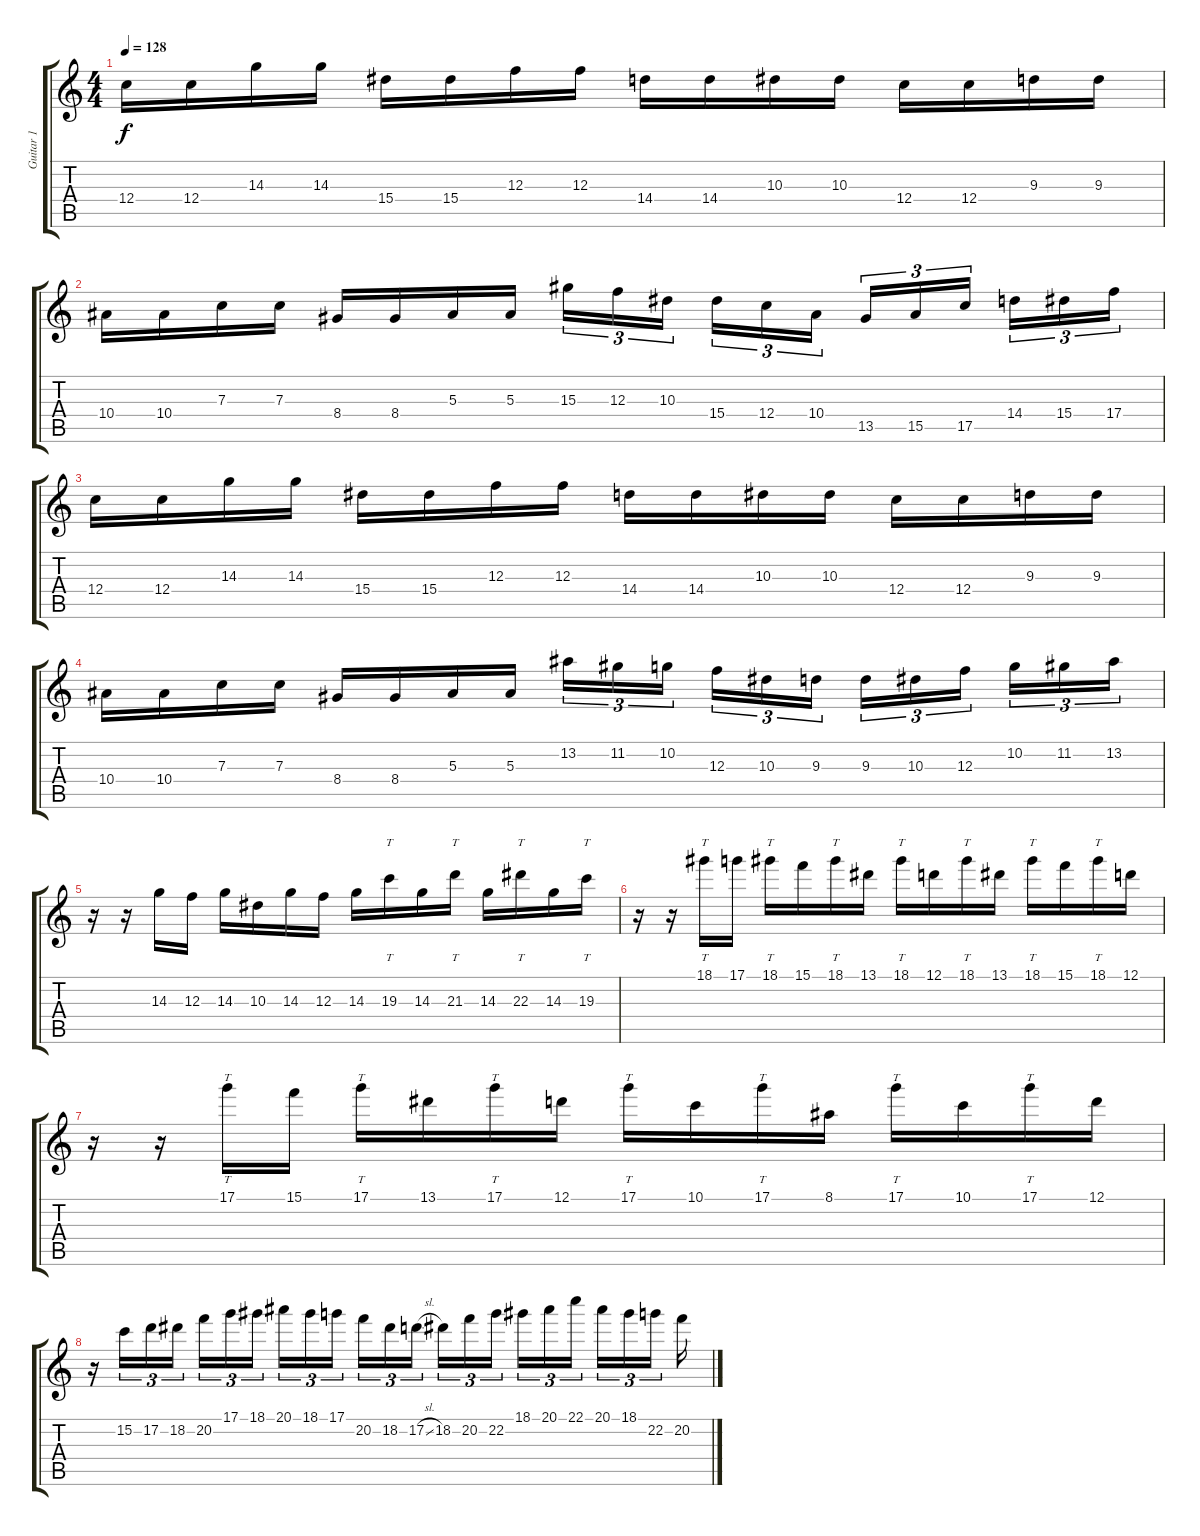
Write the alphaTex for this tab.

\track ("Guitar 1" "Guitar 1") {instrument distortionguitar}
\staff {score tabs}
\tuning (D4 A3 F3 C3 G2 C2) {hide}
\ts (4 4)
\tempo 128
\clef g2
\ks c
12.4.16{dy f} 12.4.16 14.3.16 14.3.16 15.4.16 15.4.16 12.3.16 12.3.16 14.4.16 14.4.16 10.3.16 10.3.16 12.4.16 12.4.16 9.3.16 9.3.16 |
10.4.16 10.4.16 7.3.16 7.3.16 8.4.16 8.4.16 5.3.16 5.3.16 15.3.16{tu (3 2)} 12.3.16{tu (3 2)} 10.3.16{tu (3 2) beam splitsecondary} 15.4.16{tu (3 2)} 12.4.16{tu (3 2)} 10.4.16{tu (3 2)} 13.5.16{tu (3 2)} 15.5.16{tu (3 2)} 17.5.16{tu (3 2) beam splitsecondary} 14.4.16{tu (3 2)} 15.4.16{tu (3 2)} 17.4.16{tu (3 2)} |
12.4.16 12.4.16 14.3.16 14.3.16 15.4.16 15.4.16 12.3.16 12.3.16 14.4.16 14.4.16 10.3.16 10.3.16 12.4.16 12.4.16 9.3.16 9.3.16 |
10.4.16 10.4.16 7.3.16 7.3.16 8.4.16 8.4.16 5.3.16 5.3.16 13.2.16{tu (3 2)} 11.2.16{tu (3 2)} 10.2.16{tu (3 2) beam splitsecondary} 12.3.16{tu (3 2)} 10.3.16{tu (3 2)} 9.3.16{tu (3 2)} 9.3.16{tu (3 2)} 10.3.16{tu (3 2)} 12.3.16{tu (3 2) beam splitsecondary} 10.2.16{tu (3 2)} 11.2.16{tu (3 2)} 13.2.16{tu (3 2)} |
r.16 r.16 14.3.16 12.3.16 14.3.16 10.3.16 14.3.16 12.3.16 14.3.16 19.3.16{tt} 14.3.16 21.3.16{tt} 14.3.16 22.3.16{tt} 14.3.16 19.3.16{tt} |
r.16 r.16 18.1.16{tt} 17.1.16 18.1.16{tt} 15.1.16 18.1.16{tt} 13.1.16 18.1.16{tt} 12.1.16 18.1.16{tt} 13.1.16 18.1.16{tt} 15.1.16 18.1.16{tt} 12.1.16 |
r.16 r.16 17.1.16{tt} 15.1.16 17.1.16{tt} 13.1.16 17.1.16{tt} 12.1.16 17.1.16{tt} 10.1.16 17.1.16{tt} 8.1.16 17.1.16{tt} 10.1.16 17.1.16{tt} 12.1.16 |
r.16 15.2.16{tu (3 2)} 17.2.16{tu (3 2)} 18.2.16{tu (3 2) beam splitsecondary} 20.2.16{tu (3 2)} 17.1.16{tu (3 2)} 18.1.16{tu (3 2) beam splitsecondary} 20.1.16{tu (3 2)} 18.1.16{tu (3 2)} 17.1.16{tu (3 2) beam splitsecondary} 20.2.16{tu (3 2)} 18.2.16{tu (3 2)} 17.2{sl}.16{tu (3 2) beam splitsecondary} 18.2.16{tu (3 2)} 20.2.16{tu (3 2)} 22.2.16{tu (3 2) beam splitsecondary} 18.1.16{tu (3 2)} 20.1.16{tu (3 2)} 22.1.16{tu (3 2) beam splitsecondary} 20.1.16{tu (3 2)} 18.1.16{tu (3 2)} 22.2.16{tu (3 2) beam splitsecondary} 20.2.16
